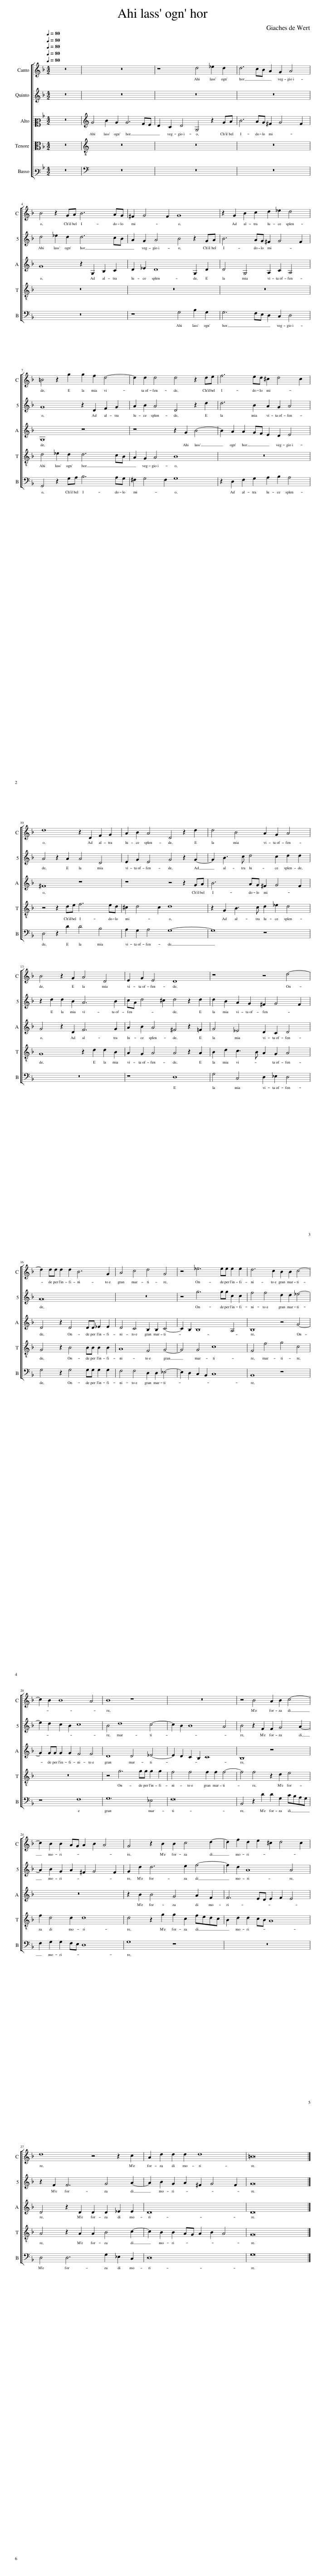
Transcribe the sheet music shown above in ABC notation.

X:1
%%score [ 1 2 3 4 5 ]
L:1/8
Q:1/4=80
M:4/2
I:linebreak $
K:F
V:1 treble
V:2 treble
V:3 alto2
V:4 alto
V:5 bass3
V:1
 z16 | z16 | z8 d4 _e2 d2 | d6 cB A2 G2 A4 |$ B4 z2 GA B6 AG | %5
 ^F2 G4 F2 G8 | z2 G2 B2 c2 d2 _e2 d4 |$ =B4 z2 g2 g2 f2 d4- | d2 d2 d4 d4 z2 de | f6 ed ^c2 d4 c2 |$ %10
 d8 z2 D2 F2 G2 | A2 B2 A4 D4 z2 d2 | d4 B4 A2 G2 A4 |$ B4 z2 G2 A4 D4 | E2 G2 E4 D8 | %15
 z8 z4 d4- |$ d2 dd d2 d2 B6 G2 | A4 c4 d4 G4 | z4 _e6 ee e2 e2 | d6 c2 B2 B2 c4- |$ %20
 c2 B2 B8 A4 | B8 z8 | z16 | z4 B4 A2 B2 c4- |$ c2 B2 B2 AG A2 B2 A4 | %25
 G4 z2 B2 B2 c4 d2- | d2 f2 d2 e2 ^c2 d4 c2 |$ d8 z4 z2 c2 | A2 d2 d2 d2 d8 | =B16 |] %30
V:2
 z16 | z16 | z16 | z16 |$ d4 _e2 d2 d6 cB | %5
 A2 G2 A4 B4 z2 GA | B6 AG ^F2 G4 F2 |$ G8 z2 D2 F2 G2 | A2 B2 A4 D4 z2 d2 | d6 B2 A2 G2 A4 |$ %10
 A4 z2 A2 A4 D4 | E2 G2 E4 G4 z2 G2- | G2 B3 c d4 c2 d2 d2 |$ z2 d2 d2 B2 A6 B2 | cA d4 ^c2 d4 z2 d2 | %15
 d2 B2 A2 G2 ^F2 G4 F2 |$ G16 | z16 | z4 g6 gg c2 c2 | f4 f4 d2 d2 _e4- |$ %20
 e2 d2 c2 B2 c8 | B4 d8 c4- | c2 B2 B8 A4 | B4 z2 F2 F2 G4 A2- |$ A2 B2 G2 A2 ^F2 G4 F2 | %25
 G2 d2 d6 e2 f4- | f2 d2 A8 A4 |$ z2 F2 F6 G4 A2- | A2 B2 G2 A2 ^F2 G4 F2 | G16 |] %30
V:3
 z16 | G4 B2 G2 G6 FE | D2 C2 D4 G,4 z2 GA | B6 AG ^F2 G4 F2 |$ G8 z2 G,2 B,2 C2 | %5
 D2 _E2 D8 G,2 D2 | D4 G,4 A,2 C2 A,4 |$ G,8 z8 | z8 z2 G2 B4- | B2 A2 A2 GF E2 D2 E4 |$ %10
 ^F8 z8 | z8 z4 z2 GA | B6 AG ^F2 G4 F2 |$ G4 z2 D2 F6 G2 | A2 B2 A4 ^F4 z2 =F2 | %15
 G4 _E4 D2 C2 D4 |$ D4 z2 D4 DD _E2 E2 | D4 C4 B,2 B,2 C4- | C2 B,2 B,8 A,4 | B,8 z4 G4- |$ %20
 G2 GG G2 G2 F4 F4 | D8 D4 _E4- | E2 D2 C2 B,2 C8 | B,8 z8 |$ z16 | %25
 z2 B2 B4 G4 A2 F2 | F6 ED E2 F2 E4 |$ D4 z2 D2 D2 D2 _E2 E2 | D16 | D16 |] %30
V:4
 z16 | z16 | z16 | z16 |$ z16 | %5
 z16 | z16 |$ D4 _E2 D2 D6 CB, | A,2 G,2 A,4 B,8 | z16 |$ %10
 z4 z2 DE F6 ED | ^C2 D4 C2 D8 | z2 G,2 B,3 C D2 _E2 D4 |$ G,8 z2 D2 D2 B,2 | A,2 G,2 A,4 A,4 z2 A,2 | %15
 B,2 D2 C3 B, A,2 G,2 A,4 |$ G,4 z2 B,4 B,B, B,2 B,2 | A,8 F,4 G,4- | G,4 G,4 C8 | F,4 F4 G4 C4 |$ %20
 z16 | z4 G6 GG G2 G2 | F4 F4 F2 F2 F4- | F4 F4 z2 D2 E4 |$ F2 D4 D2 D8 | %25
 D4 z2 G2 G2 C2 FEDC | B,2 D2 D2 CB, A,8 |$ A,4 z2 A,2 A,2 B,4 C2- | C2 B,2 B,2 A,G, A,2 B,2 A,4 | G,16 |] %30
V:5
 z16 | z16 | z16 | z16 |$ z16 | %5
 z8 G,4 B,2 G,2 | G,6 F,E, D,2 C,2 D,4 |$ G,,4 z2 G,A, B,6 A,G, | ^F,2 G,4 F,2 G,8 | z2 D,2 F,2 G,2 A,2 B,2 A,4 |$ %10
 D,4 z2 D2 D4 B,4 | A,2 G,2 A,4 G,8- | G,8 z8 |$ z16 | z8 D,8 | %15
 G,4 C,4 D,2 _E,2 D,4 |$ G,4 z2 G,4 G,G, G,2 G,2 | F,4 F,4 D,2 D,2 _E,4- | E,2 D,2 C,2 B,,2 C,8 | B,,8 z8 |$ %20
 z8 F,8 | G,12 _E,4 | F,16 | B,,4 z2 D2 D2 G,2 CB,A,G, |$ F,2 G,2 G,2 F,E, D,8 | %25
 G,8 z8 | z16 |$ D,4 D,6 G,2 _E,2 C,2 | D,16 | G,16 |] %30
